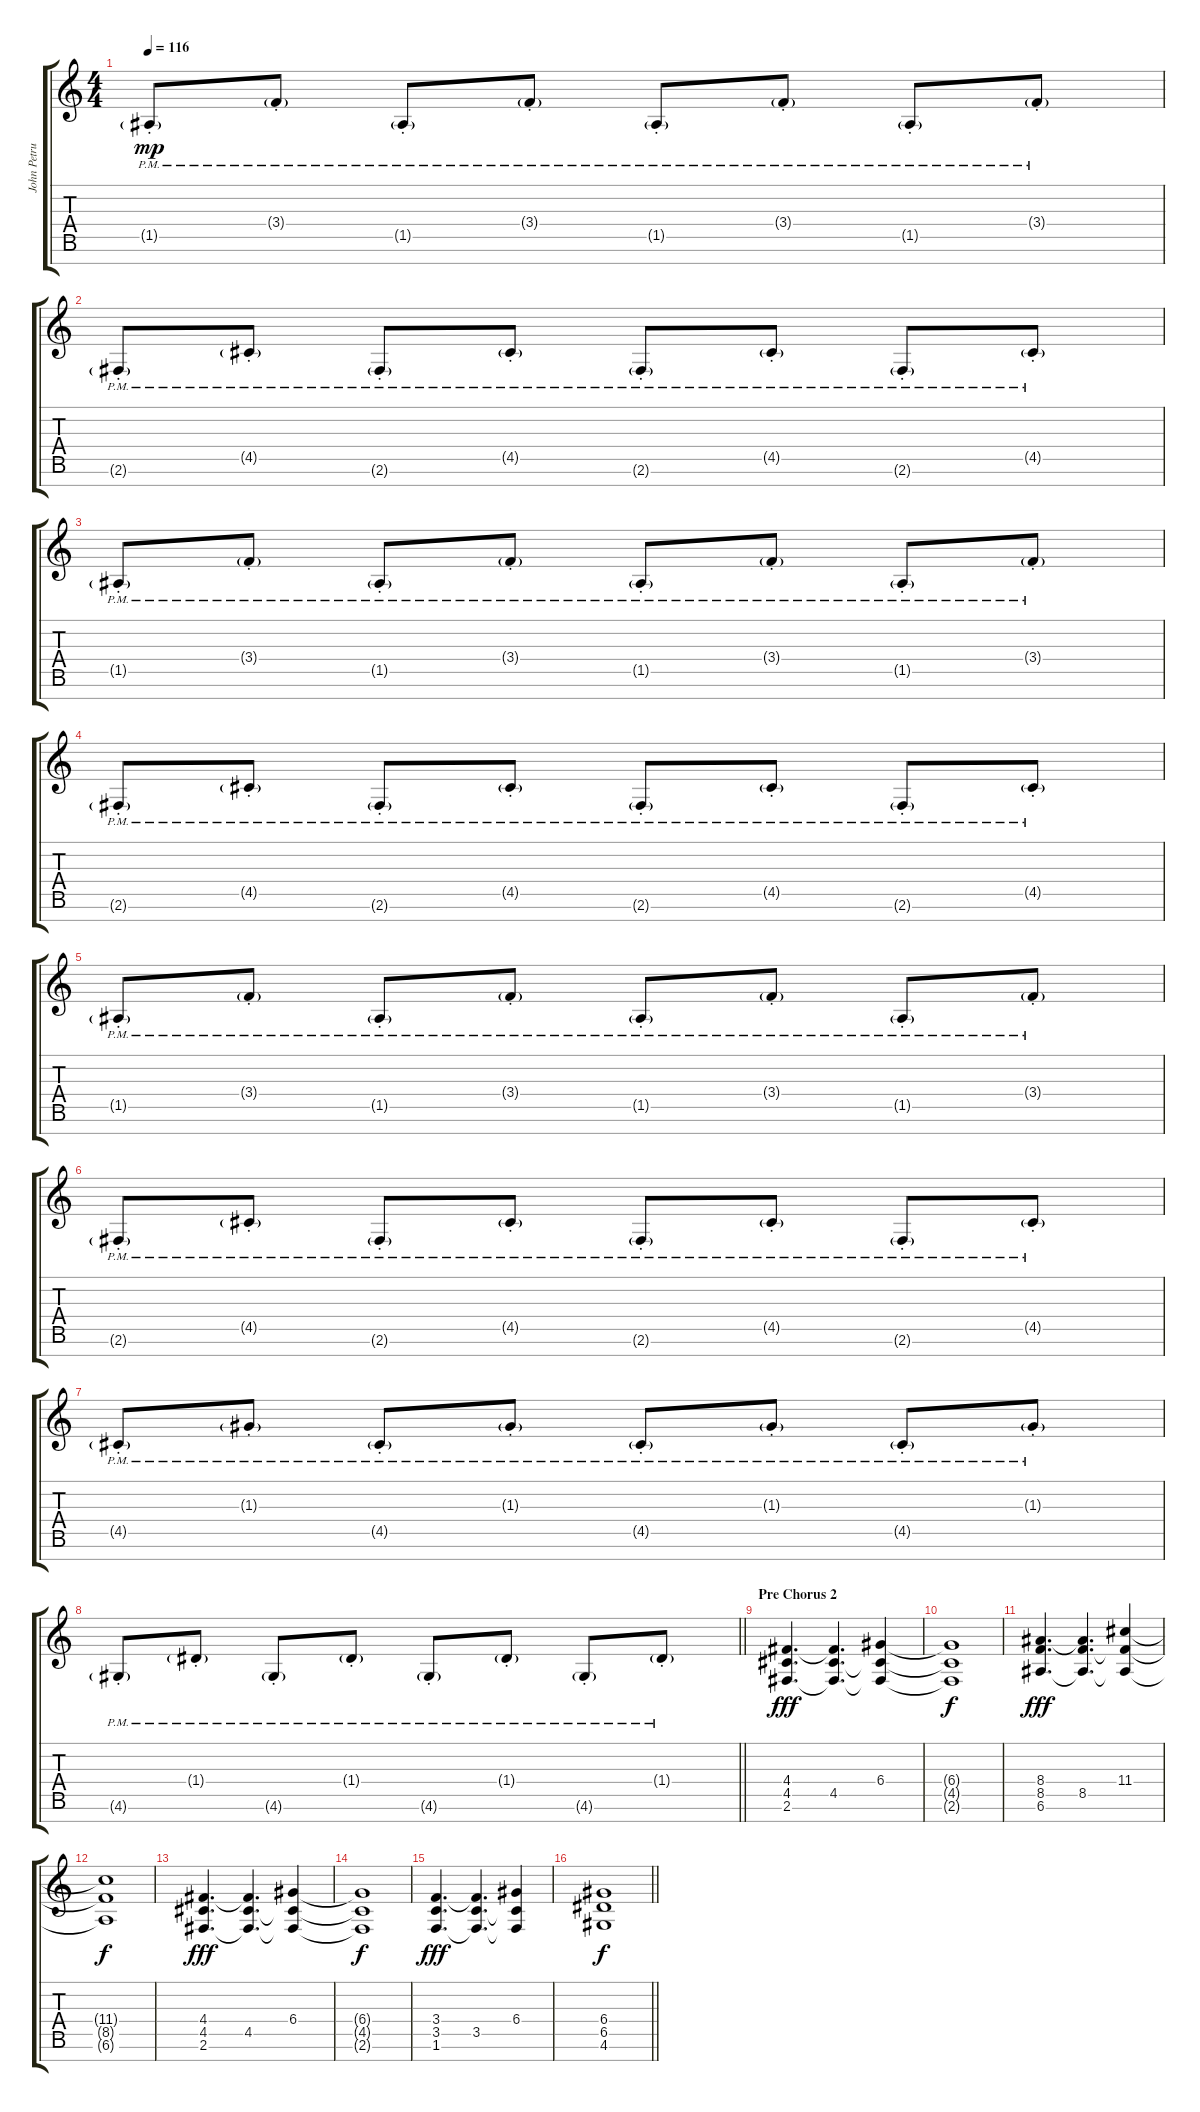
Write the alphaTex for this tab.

\track ("John Petrucci [Distortion]" "John Petru") {instrument distortionguitar}
\staff {score tabs}
\tuning (E4 B3 G3 D3 A2 E2 B1) {hide}
\ts (4 4)
\tempo 116
\clef g2
\ks c
1.5{g pm st}.8{dy mp} 3.4{g pm st}.8 1.5{g pm st}.8 3.4{g pm st}.8 1.5{g pm st}.8 3.4{g pm st}.8 1.5{g pm st}.8 3.4{g pm st}.8 |
2.6{g pm st}.8 4.5{g pm st}.8 2.6{g pm st}.8 4.5{g pm st}.8 2.6{g pm st}.8 4.5{g pm st}.8 2.6{g pm st}.8 4.5{g pm st}.8 |
1.5{g pm st}.8 3.4{g pm st}.8 1.5{g pm st}.8 3.4{g pm st}.8 1.5{g pm st}.8 3.4{g pm st}.8 1.5{g pm st}.8 3.4{g pm st}.8 |
2.6{g pm st}.8 4.5{g pm st}.8 2.6{g pm st}.8 4.5{g pm st}.8 2.6{g pm st}.8 4.5{g pm st}.8 2.6{g pm st}.8 4.5{g pm st}.8 |
1.5{g pm st}.8 3.4{g pm st}.8 1.5{g pm st}.8 3.4{g pm st}.8 1.5{g pm st}.8 3.4{g pm st}.8 1.5{g pm st}.8 3.4{g pm st}.8 |
2.6{g pm st}.8 4.5{g pm st}.8 2.6{g pm st}.8 4.5{g pm st}.8 2.6{g pm st}.8 4.5{g pm st}.8 2.6{g pm st}.8 4.5{g pm st}.8 |
4.5{g pm st}.8 1.3{g pm st}.8 4.5{g pm st}.8 1.3{g pm st}.8 4.5{g pm st}.8 1.3{g pm st}.8 4.5{g pm st}.8 1.3{g pm st}.8 |
\barLineRight lightlight
4.6{g pm st}.8 1.4{g pm st}.8 4.6{g pm st}.8 1.4{g pm st}.8 4.6{g pm st}.8 1.4{g pm st}.8 4.6{g pm st}.8 1.4{g pm st}.8 |
\section ("" "Pre Chorus 2")
(4.4 4.5 2.6).4{d dy fff} (4.4{t} 4.5 2.6{t}).4{d} (6.4 4.5{t} 2.6{t}).4 |
(6.4{t} 4.5{t} 2.6{t}).1{dy f} |
(8.4 8.5 6.6).4{d dy fff} (8.4{t} 8.5 6.6{t}).4{d} (11.4 8.5{t} 6.6{t}).4 |
(11.4{t} 8.5{t} 6.6{t}).1{dy f} |
(4.4 4.5 2.6).4{d dy fff} (4.4{t} 4.5 2.6{t}).4{d} (6.4 4.5{t} 2.6{t}).4 |
(6.4{t} 4.5{t} 2.6{t}).1{dy f} |
(3.4 3.5 1.6).4{d dy fff} (3.4{t} 3.5 1.6{t}).4{d} (6.4 3.5{t} 1.6{t}).4 |
\barLineRight lightlight
(6.4 6.5 4.6).1{dy f}
